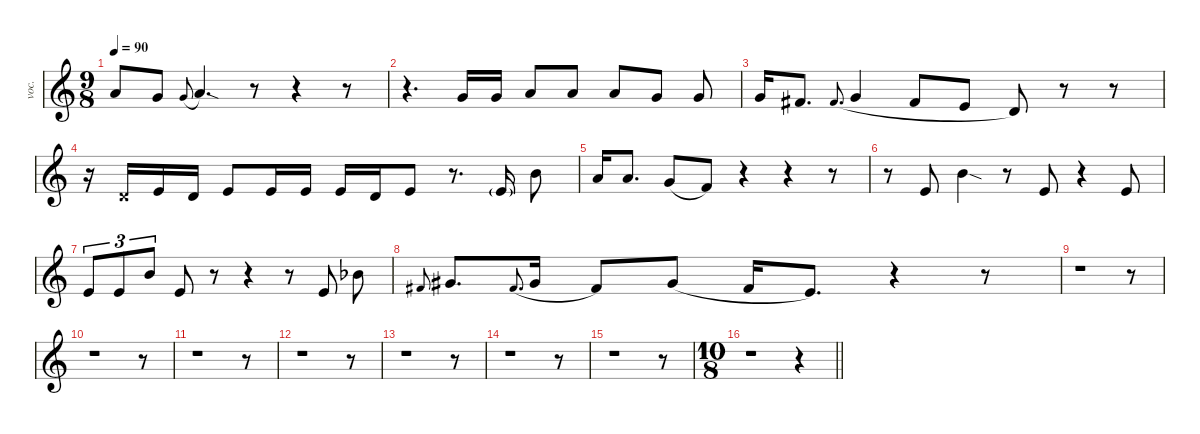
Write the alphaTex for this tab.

\defaultSystemsLayout 4
\hideDynamics
\bracketExtendMode nobrackets
\track ("Vocals" "voc.") {instrument voiceoohs}
\staff {score}
\tuning (E4 B3 G3 D3 A2 E2)
\ts (9 8)
\tempo 90
\clef g2
\ks c
5.1.8{dy mf} 3.1.8 3.1.8{gr onbeat legatoorigin} 5.1{sod}.4{d} r.8 r.4 r.8 |
r.4{d} 3.1.16 3.1.16{beam split} 5.1.8 5.1.8 5.1.8 3.1.8{beam split} 3.1.8 |
3.1.16 2.1{acc #}.8{d} 2.1{acc #}.8{d gr onbeat legatoorigin} 3.1.4{legatoorigin} 2.1{acc #}.8{legatoorigin} 0.1.8{legatoorigin} -2.1.8 r.8 r.8 |
r.16 3.2{x}.16 0.1.16 -2.1.16{beam split} 0.1.8{beam merge} 0.1.16 0.1.16{beam split} 0.1.16 -2.1.16 0.1.8 r.8{d} 0.1{g}.16{beam split} 7.1.8 |
5.1.16 5.1.8{d beam split} 3.1.8{legatoorigin beam merge} 1.1.8 r.4 r.4 r.8 |
r.8 0.1.8 7.1{sod}.4 r.8 5.2.8 r.4 0.1.8 |
0.1.8{tu (3 2)} 0.1.8{tu (3 2)} 7.1.8{tu (3 2)} 0.1.8 r.8 r.4 r.8 0.1.8{beam split} 6.1{acc b}.8 |
2.1{acc #}.8{gr onbeat} 4.1{acc #}.8{d} 2.1{acc #}.8{d gr onbeat legatoorigin} 4.1{acc #}.16{legatoorigin beam split} 2.1{acc #}.8{beam merge} 4.1{acc #}.8{legatoorigin beam split} 2.1{acc #}.16{legatoorigin} 0.1.8{d} r.4 r.8 |
r.1 r.8 |
r.1 r.8 |
r.1 r.8 |
r.1 r.8 |
r.1 r.8 |
r.1 r.8 |
r.1 r.8 |
\ts (10 8)
\beaming (8 3 3 3 1)
\barLineRight lightlight
r.1 r.4
